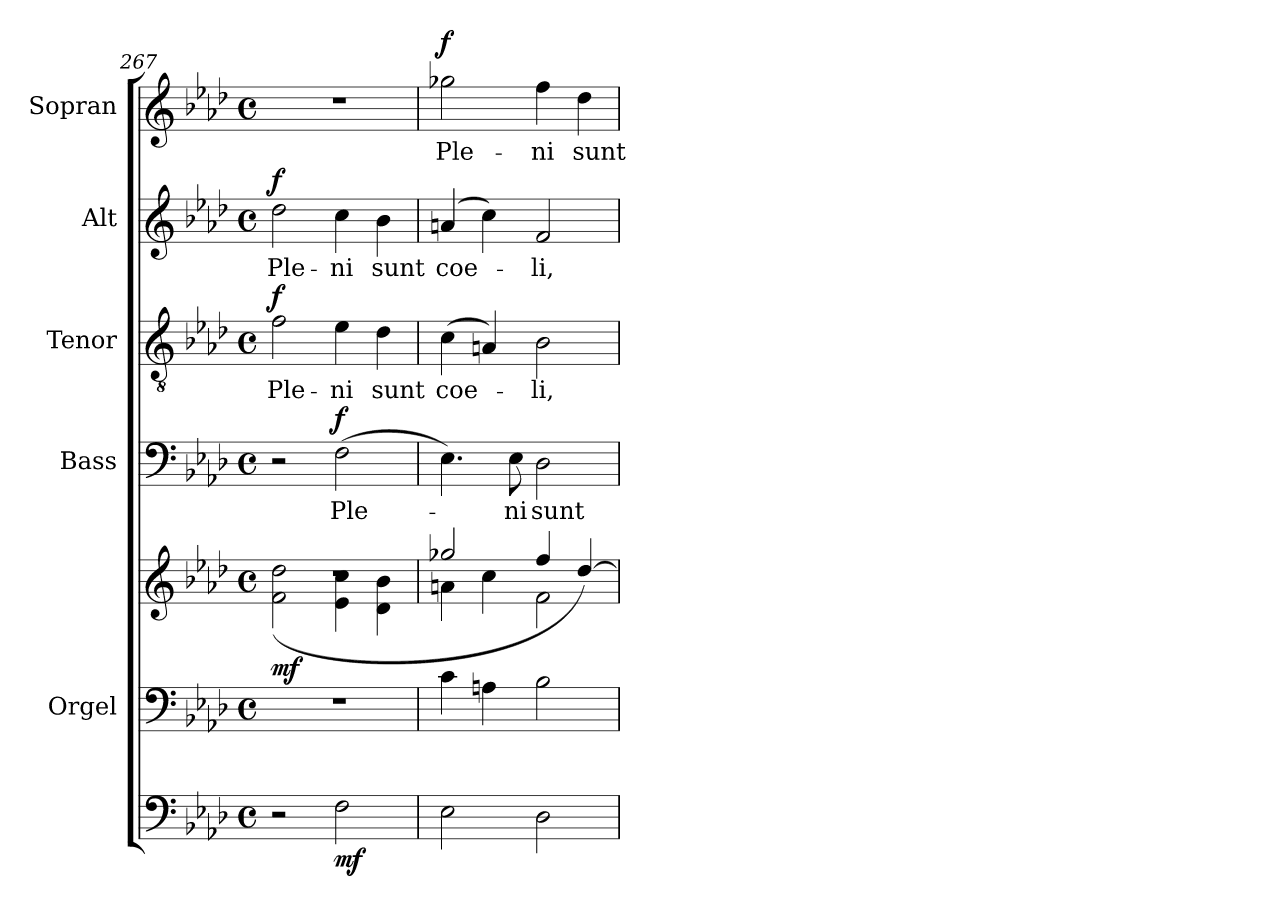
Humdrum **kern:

**kern	**dynam	**kern	**kern	**dynam	**kern	**text	**dynam	**kern	**text	**dynam	**kern	**text	**dynam	**kern	**text	**dynam
*part6	*part6	*part5	*part5	*part5	*part4	*part4	*part4	*part3	*part3	*part3	*part2	*part2	*part2	*part1	*part1	*part1
*staff7	*staff7	*staff6	*staff5	*staff5/6	*staff4	*staff4	*staff4	*staff3	*staff3	*staff3	*staff2	*staff2	*staff2	*staff1	*staff1	*staff1
*	*	*I"Orgel	*	*	*I"Bass	*	*	*I"Tenor	*	*	*I"Alt	*	*	*I"Sopran	*	*
*	*	*I'Org.	*	*	*I'B	*	*	*I'T	*	*	*I'A	*	*	*I'S	*	*
*clefF4	*	*clefF4	*clefG2	*	*clefF4	*	*	*clefGv2	*	*	*clefG2	*	*	*clefG2	*	*
*ITrd7c12	*	*	*	*	*	*	*	*	*	*	*	*	*	*	*	*
*k[b-e-a-d-]	*	*k[b-e-a-d-]	*k[b-e-a-d-]	*	*k[b-e-a-d-]	*	*	*k[b-e-a-d-]	*	*	*k[b-e-a-d-]	*	*	*k[b-e-a-d-]	*	*
*A-:	*	*A-:	*A-:	*	*A-:	*	*	*A-:	*	*	*A-:	*	*	*A-:	*	*
*M4/4	*	*M4/4	*M4/4	*	*M4/4	*	*	*M4/4	*	*	*M4/4	*	*	*M4/4	*	*
*met(c)	*	*met(c)	*met(c)	*	*met(c)	*	*	*met(c)	*	*	*met(c)	*	*	*met(c)	*	*
=267	=267	=267	=267	=267	=267	=267	=267	=267	=267	=267	=267	=267	=267	=267	=267	=267
*	*	*	*^	*	*	*	*	*	*	*	*	*	*	*	*	*
!	!	!	!	!	!LO:DY:b	!	!	!	!	!LO:LY:b	!LO:DY:a	!	!LO:LY:b	!LO:DY:a	!	!	!
2r	.	1r	1ree	(>2f\ 2dd-\	mf	2r	.	.	2f\	Ple-	f	2dd-\	Ple-	f	1r	.	.
!	!LO:DY:b	!	!	!	!	!	!LO:LY:b	!LO:DY:a	!	!LO:LY:b	!	!	!LO:LY:b	!	!	!	!
2FF\	mf	.	.	4e-\ 4cc\	.	(>2F\	Ple-	f	4e-\	-ni	.	4cc\	-ni	.	.	.	.
!	!	!	!	!	!	!	!	!	!	!LO:LY:b	!	!	!LO:LY:b	!	!	!	!
.	.	.	.	4d-\ 4b-\	.	.	.	.	4d-\	sunt	.	4b-\	sunt	.	.	.	.
=268	=268	=268	=268	=268	=268	=268	=268	=268	=268	=268	=268	=268	=268	=268	=268	=268	=268
!	!	!	!	!	!	!	!	!	!	!LO:LY:b	!	!	!LO:LY:b	!	!	!LO:LY:b	!LO:DY:a
2EE-\	.	4c\	2gg-X/	4an\	.	4.E-\)	.	.	(>4c\	coe-	.	(4an/	coe-	.	2gg-X\	Ple-	f
.	.	4An\	.	4cc\	.	.	.	.	4An/)	.	.	4cc\)	.	.	.	.	.
!	!	!	!	!	!	!	!LO:LY:b	!	!	!	!	!	!	!	!	!	!
.	.	.	.	.	.	8E-\	-ni	.	.	.	.	.	.	.	.	.	.
!	!	!	!	!	!	!	!LO:LY:b	!	!	!LO:LY:b	!	!	!LO:LY:b	!	!	!LO:LY:b	!
2DD-\	.	2B-\	4ff/	2f\	.	2D-\	sunt	.	2B-\	-li,	.	2f/	-li,	.	4ff\	-ni	.
!	!	!	!	!	!	!	!	!	!	!	!	!	!	!	!	!LO:LY:b	!
.	.	.	[>4dd-/)	.	.	.	.	.	.	.	.	.	.	.	4dd-\	sunt	.
*	*	*	*v	*v	*	*	*	*	*	*	*	*	*	*	*	*	*
=	=	=	=	=	=	=	=	=	=	=	=	=	=	=	=	=
*-	*-	*-	*-	*-	*-	*-	*-	*-	*-	*-	*-	*-	*-	*-	*-	*-
